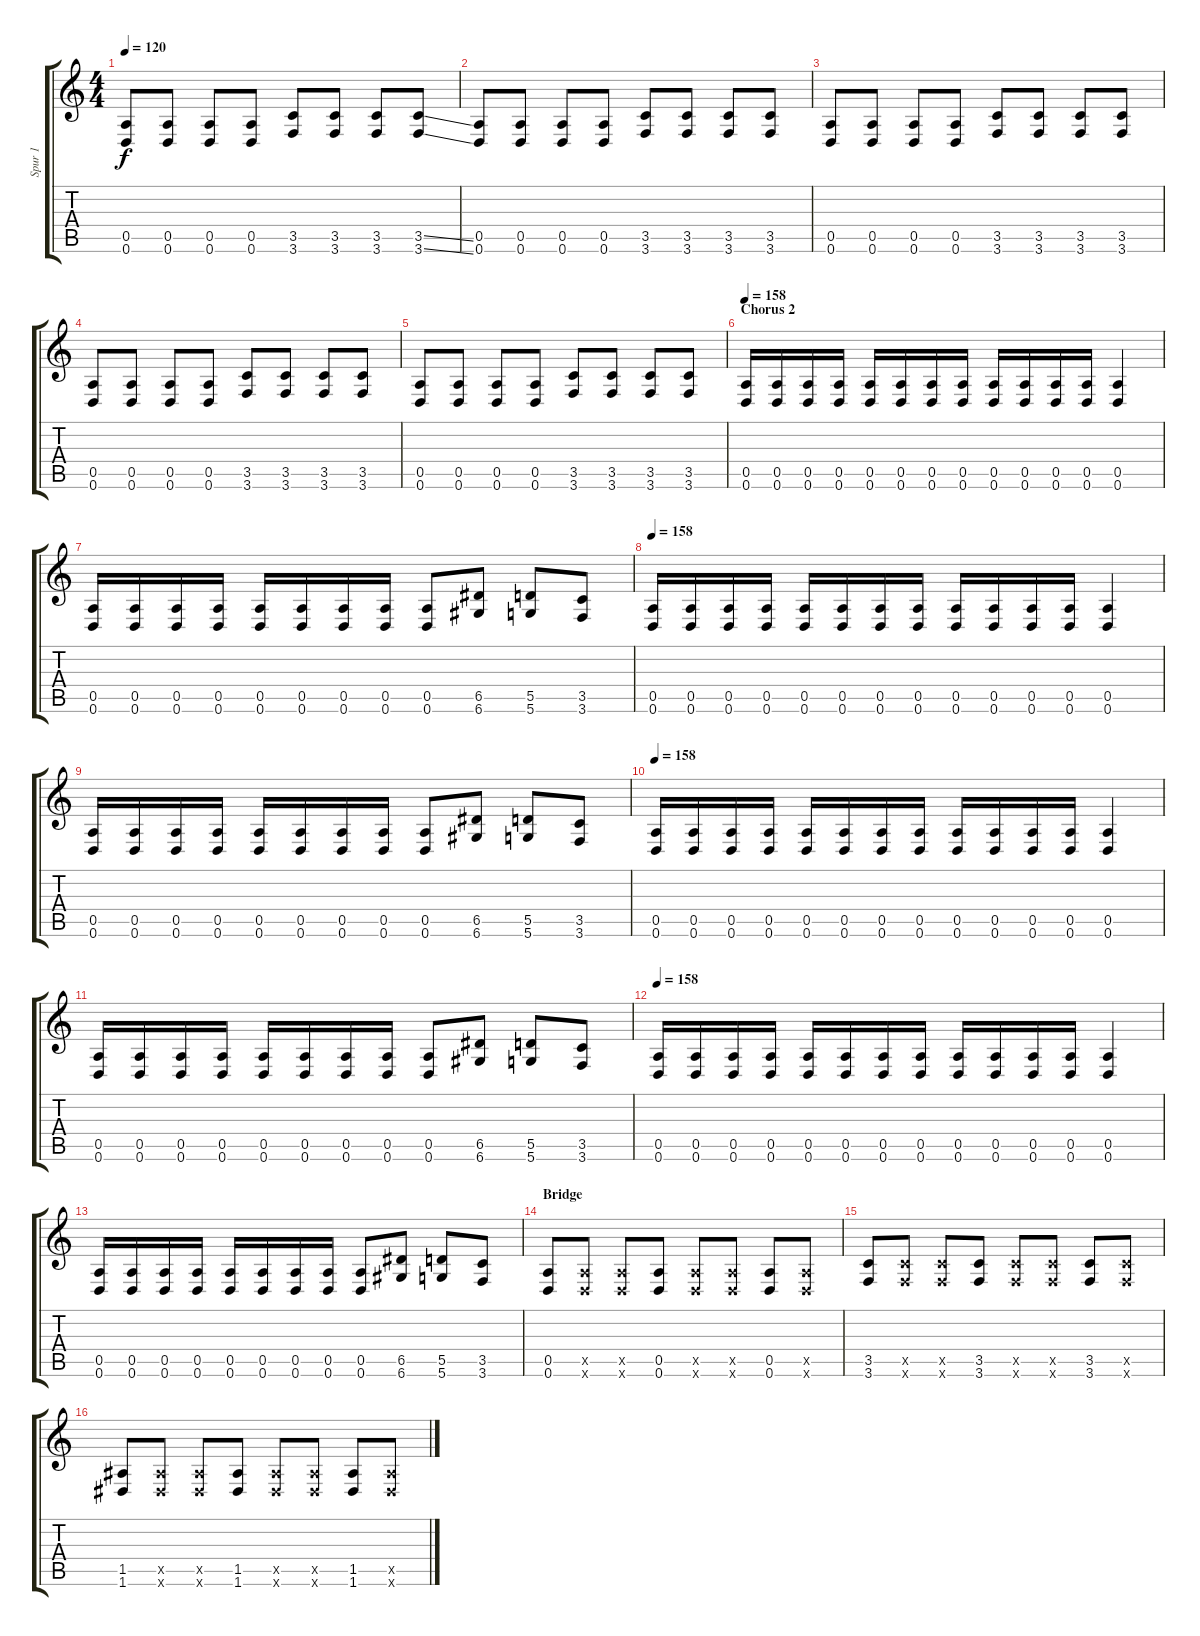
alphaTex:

\track ("Spur 1" "Spur 1") {instrument distortionguitar}
\staff {score tabs}
\tuning (E4 B3 G3 D3 A2 D2) {hide}
\ts (4 4)
\tempo 120
\clef g2
\ks c
(0.5 0.6).8{dy f} (0.5 0.6).8 (0.5 0.6).8 (0.5 0.6).8 (3.5 3.6).8 (3.5 3.6).8 (3.5 3.6).8 (3.5{ss} 3.6{ss}).8 |
(0.5 0.6).8 (0.5 0.6).8 (0.5 0.6).8 (0.5 0.6).8 (3.5 3.6).8 (3.5 3.6).8 (3.5 3.6).8 (3.5 3.6).8 |
(0.5 0.6).8 (0.5 0.6).8 (0.5 0.6).8 (0.5 0.6).8 (3.5 3.6).8 (3.5 3.6).8 (3.5 3.6).8 (3.5 3.6).8 |
(0.5 0.6).8 (0.5 0.6).8 (0.5 0.6).8 (0.5 0.6).8 (3.5 3.6).8 (3.5 3.6).8 (3.5 3.6).8 (3.5 3.6).8 |
(0.5 0.6).8 (0.5 0.6).8 (0.5 0.6).8 (0.5 0.6).8 (3.5 3.6).8 (3.5 3.6).8 (3.5 3.6).8 (3.5 3.6).8 |
\section ("" "Chorus 2")
\tempo 158
(0.5 0.6).16 (0.5 0.6).16 (0.5 0.6).16 (0.5 0.6).16 (0.5 0.6).16 (0.5 0.6).16 (0.5 0.6).16 (0.5 0.6).16 (0.5 0.6).16 (0.5 0.6).16 (0.5 0.6).16 (0.5 0.6).16 (0.5 0.6).4 |
(0.5 0.6).16 (0.5 0.6).16 (0.5 0.6).16 (0.5 0.6).16 (0.5 0.6).16 (0.5 0.6).16 (0.5 0.6).16 (0.5 0.6).16 (0.5 0.6).8 (6.5 6.6).8 (5.5 5.6).8 (3.5 3.6).8 |
\tempo 158
(0.5 0.6).16 (0.5 0.6).16 (0.5 0.6).16 (0.5 0.6).16 (0.5 0.6).16 (0.5 0.6).16 (0.5 0.6).16 (0.5 0.6).16 (0.5 0.6).16 (0.5 0.6).16 (0.5 0.6).16 (0.5 0.6).16 (0.5 0.6).4 |
(0.5 0.6).16 (0.5 0.6).16 (0.5 0.6).16 (0.5 0.6).16 (0.5 0.6).16 (0.5 0.6).16 (0.5 0.6).16 (0.5 0.6).16 (0.5 0.6).8 (6.5 6.6).8 (5.5 5.6).8 (3.5 3.6).8 |
\tempo 158
(0.5 0.6).16 (0.5 0.6).16 (0.5 0.6).16 (0.5 0.6).16 (0.5 0.6).16 (0.5 0.6).16 (0.5 0.6).16 (0.5 0.6).16 (0.5 0.6).16 (0.5 0.6).16 (0.5 0.6).16 (0.5 0.6).16 (0.5 0.6).4 |
(0.5 0.6).16 (0.5 0.6).16 (0.5 0.6).16 (0.5 0.6).16 (0.5 0.6).16 (0.5 0.6).16 (0.5 0.6).16 (0.5 0.6).16 (0.5 0.6).8 (6.5 6.6).8 (5.5 5.6).8 (3.5 3.6).8 |
\tempo 158
(0.5 0.6).16 (0.5 0.6).16 (0.5 0.6).16 (0.5 0.6).16 (0.5 0.6).16 (0.5 0.6).16 (0.5 0.6).16 (0.5 0.6).16 (0.5 0.6).16 (0.5 0.6).16 (0.5 0.6).16 (0.5 0.6).16 (0.5 0.6).4 |
(0.5 0.6).16 (0.5 0.6).16 (0.5 0.6).16 (0.5 0.6).16 (0.5 0.6).16 (0.5 0.6).16 (0.5 0.6).16 (0.5 0.6).16 (0.5 0.6).8 (6.5 6.6).8 (5.5 5.6).8 (3.5 3.6).8 |
\section ("" "Bridge")
(0.5 0.6).8 (0.5{x} 0.6{x}).8 (0.5{x} 0.6{x}).8 (0.5 0.6).8 (0.5{x} 0.6{x}).8 (0.5{x} 0.6{x}).8 (0.5 0.6).8 (0.5{x} 0.6{x}).8 |
(3.5 3.6).8 (3.5{x} 3.6{x}).8 (3.5{x} 3.6{x}).8 (3.5 3.6).8 (3.5{x} 3.6{x}).8 (3.5{x} 3.6{x}).8 (3.5 3.6).8 (3.5{x} 3.6{x}).8 |
(1.5 1.6).8 (1.5{x} 1.6{x}).8 (1.5{x} 1.6{x}).8 (1.5 1.6).8 (1.5{x} 1.6{x}).8 (1.5{x} 1.6{x}).8 (1.5 1.6).8 (1.5{x} 1.6{x}).8
